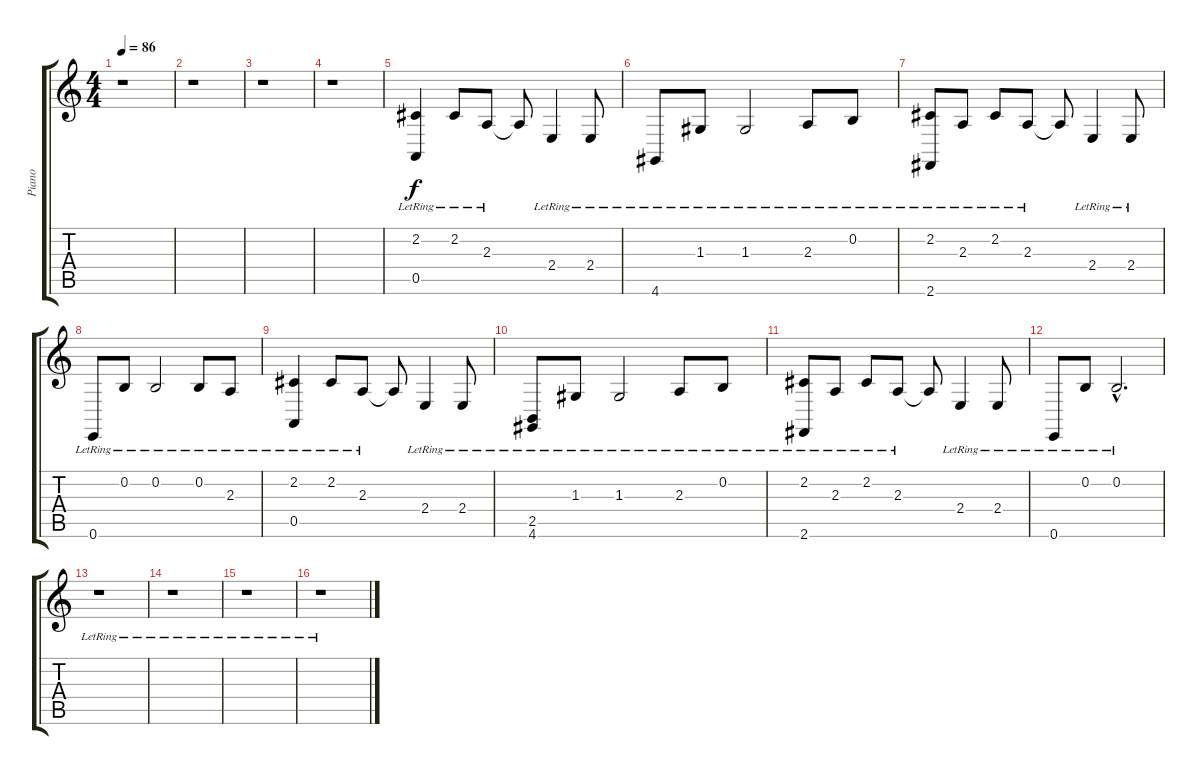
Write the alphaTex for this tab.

\track ("Piano" "Piano") {instrument acousticgrandpiano}
\staff {score tabs}
\tuning (E4 B3 G3 D3 A2 E2) {hide}
\ts (4 4)
\tempo 86
\clef g2
\ks c
r.1{dy f} |
r.1 |
r.1 |
r.1 |
(2.2{lr} 0.5{lr}).4 2.2{lr}.8 2.3{lr}.8 2.3{t}.8 2.4{lr}.4 2.4{lr}.8 |
4.6{lr}.8 1.3{lr}.8 1.3{lr}.2 2.3{lr}.8 0.2{lr}.8 |
(2.2{lr} 2.6{lr}).8 2.3{lr}.8 2.2{lr}.8 2.3{lr}.8 2.3{t}.8 2.4{lr}.4 2.4{lr}.8 |
0.6{lr}.8 0.2{lr}.8 0.2{lr}.2 0.2{lr}.8 2.3{lr}.8 |
(2.2{lr} 0.5{lr}).4 2.2{lr}.8 2.3{lr}.8 2.3{t}.8 2.4{lr}.4 2.4{lr}.8 |
(2.5{lr} 4.6{lr}).8 1.3{lr}.8 1.3{lr}.2 2.3{lr}.8 0.2{lr}.8 |
(2.2{lr} 2.6{lr}).8 2.3{lr}.8 2.2{lr}.8 2.3{lr}.8 2.3{t}.8 2.4{lr}.4 2.4{lr}.8 |
0.6{lr}.8 0.2{lr}.8 0.2{hac lr}.2{d} |
r.1 |
r.1 |
r.1 |
r.1
